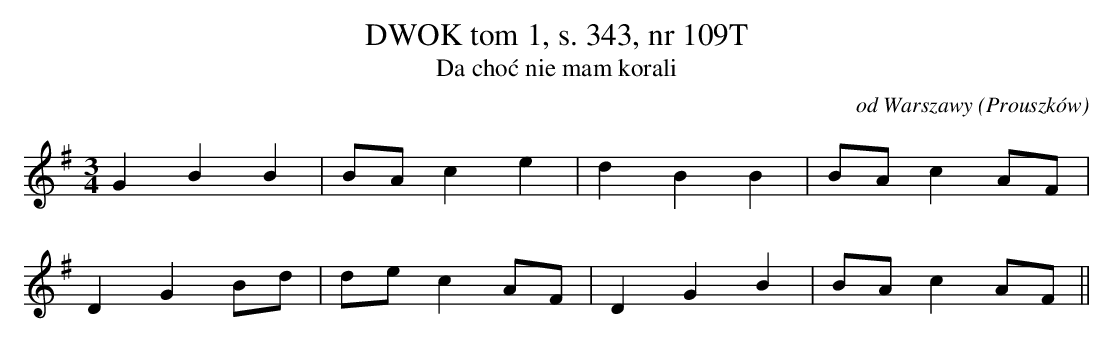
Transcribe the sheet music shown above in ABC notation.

X:1
T: DWOK tom 1, s. 343, nr 109T
T: Da choć nie mam korali
O: od Warszawy (Prouszków)
M: 3/4
L: 1/8
K: G
G2B2B2 | BAc2e2 | d2B2B2 | BAc2AF |
D2G2Bd | dec2AF | D2G2B2 | BAc2AF||
